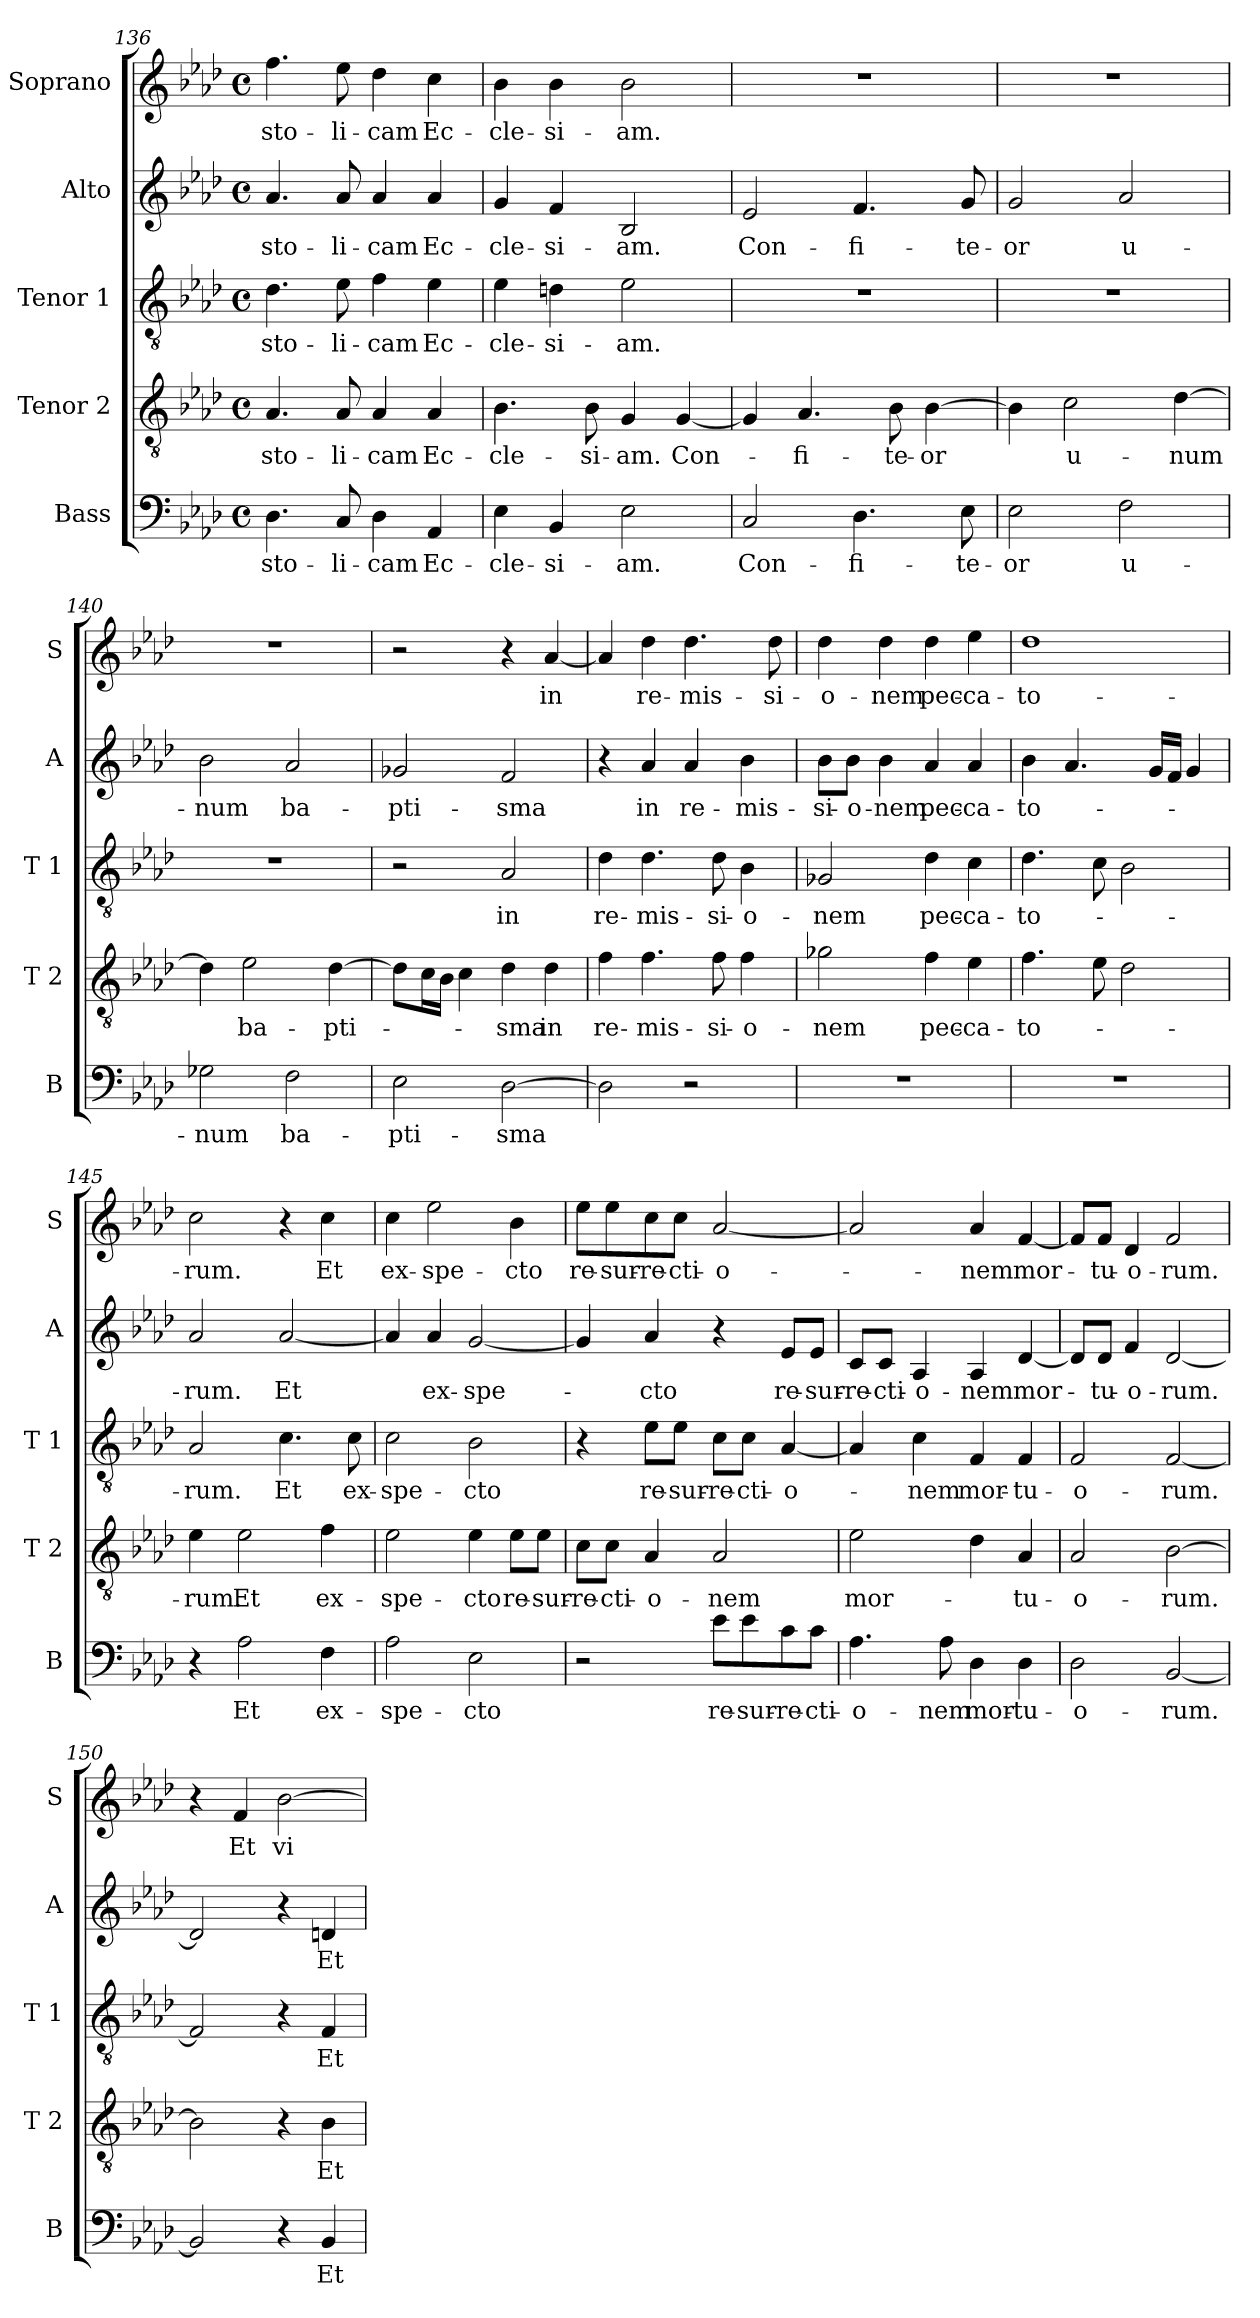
**kern	**text	**kern	**text	**kern	**text	**kern	**text	**kern	**text
*part5	*part5	*part4	*part4	*part3	*part3	*part2	*part2	*part1	*part1
*staff5	*staff5	*staff4	*staff4	*staff3	*staff3	*staff2	*staff2	*staff1	*staff1
*I"Bass	*	*I"Tenor 2	*	*I"Tenor 1	*	*I"Alto	*	*I"Soprano	*
*I'B	*	*I'T 2	*	*I'T 1	*	*I'A	*	*I'S	*
*clefF4	*	*clefGv2	*	*clefGv2	*	*clefG2	*	*clefG2	*
*k[b-e-a-d-]	*	*k[b-e-a-d-]	*	*k[b-e-a-d-]	*	*k[b-e-a-d-]	*	*k[b-e-a-d-]	*
*A-:	*	*A-:	*	*A-:	*	*A-:	*	*A-:	*
*M4/4	*	*M4/4	*	*M4/4	*	*M4/4	*	*M4/4	*
*met(c)	*	*met(c)	*	*met(c)	*	*met(c)	*	*met(c)	*
=136	=136	=136	=136	=136	=136	=136	=136	=136	=136
4.D-\	-sto-	4.A-/	-sto-	4.d-\	-sto-	4.a-/	-sto-	4.ff\	-sto-
8C/	-li-	8A-/	-li-	8e-\	-li-	8a-/	-li-	8ee-\	-li-
4D-\	-cam	4A-/	-cam	4f\	-cam	4a-/	-cam	4dd-\	-cam
4AA-/	Ec-	4A-/	Ec-	4e-\	Ec-	4a-/	Ec-	4cc\	Ec-
!!LO:LB:g=z
=137	=137	=137	=137	=137	=137	=137	=137	=137	=137
4E-\	-cle-	4.B-\	-cle-	4e-\	-cle-	4g/	-cle-	4b-\	-cle-
4BB-/	-si-	.	.	4dn\	-si-	4f/	-si-	4b-\	-si-
.	.	8B-\	-si-	.	.	.	.	.	.
2E-\	-am.	4G/	-am.	2e-\	-am.	2B-/	-am.	2b-\	-am.
.	.	[4G/	Con-	.	.	.	.	.	.
=138	=138	=138	=138	=138	=138	=138	=138	=138	=138
2C/	Con-	4G/]	.	1r	.	2e-/	Con-	1r	.
.	.	4.A-/	-fi-	.	.	.	.	.	.
4.D-\	-fi-	.	.	.	.	4.f/	-fi-	.	.
.	.	8B-\	-te-	.	.	.	.	.	.
.	.	[4B-\	-or	.	.	.	.	.	.
8E-\	-te-	.	.	.	.	8g/	-te-	.	.
=139	=139	=139	=139	=139	=139	=139	=139	=139	=139
2E-\	-or	4B-\]	.	1r	.	2g/	-or	1r	.
.	.	2c\	u-	.	.	.	.	.	.
2F\	u-	.	.	.	.	2a-/	u-	.	.
.	.	[4d-\	-num	.	.	.	.	.	.
=140	=140	=140	=140	=140	=140	=140	=140	=140	=140
2G-X\	-num	4d-\]	.	1r	.	2b-\	-num	1r	.
.	.	2e-\	ba-	.	.	.	.	.	.
2F\	ba-	.	.	.	.	2a-/	ba-	.	.
.	.	[4d-\	-pti-	.	.	.	.	.	.
=141	=141	=141	=141	=141	=141	=141	=141	=141	=141
2E-\	-pti-	8d-\L]	.	2r	.	2g-X/	-pti-	2r	.
.	.	16c\L	.	.	.	.	.	.	.
.	.	16B-\JJ	.	.	.	.	.	.	.
.	.	4c\	.	.	.	.	.	.	.
[2D-\	-sma	4d-\	-sma	2A-/	in	2f/	-sma	4r	.
.	.	4d-\	in	.	.	.	.	[4a-/	in
=142	=142	=142	=142	=142	=142	=142	=142	=142	=142
2D-\]	.	4f\	re-	4d-\	re-	4r	.	4a-/]	.
.	.	4.f\	-mis-	4.d-\	-mis-	4a-/	in	4dd-\	re-
2r	.	.	.	.	.	4a-/	re-	4.dd-\	-mis-
.	.	8f\	-si-	8d-\	-si-	.	.	.	.
.	.	4f\	-o-	4B-\	-o-	4b-\	-mis-	.	.
.	.	.	.	.	.	.	.	8dd-\	-si-
!!LO:PB:g=z
=143	=143	=143	=143	=143	=143	=143	=143	=143	=143
1r	.	2g-X\	-nem	2G-X/	-nem	8b-\L	-si-	4dd-\	-o-
.	.	.	.	.	.	8b-\J	-o-	.	.
.	.	.	.	.	.	4b-\	-nem	4dd-\	-nem
.	.	4f\	pec-	4d-\	pec-	4a-/	pec-	4dd-\	pec-
.	.	4e-\	-ca-	4c\	-ca-	4a-/	-ca-	4ee-\	-ca-
=144	=144	=144	=144	=144	=144	=144	=144	=144	=144
1r	.	4.f\	-to-	4.d-\	-to-	4b-\	-to-	1dd-	-to-
.	.	.	.	.	.	4.a-/	.	.	.
.	.	8e-\	.	8c\	.	.	.	.	.
.	.	2d-\	.	2B-\	.	.	.	.	.
.	.	.	.	.	.	16g/LL	.	.	.
.	.	.	.	.	.	16f/JJ	.	.	.
.	.	.	.	.	.	4g/	.	.	.
=145	=145	=145	=145	=145	=145	=145	=145	=145	=145
4r	.	4e-\	-rum.	2A-/	-rum.	2a-/	-rum.	2cc\	-rum.
2A-\	Et	2e-\	Et	.	.	.	.	.	.
.	.	.	.	4.c\	Et	[2a-/	Et	4r	.
4F\	ex-	4f\	ex-	.	.	.	.	4cc\	Et
.	.	.	.	8c\	ex-	.	.	.	.
=146	=146	=146	=146	=146	=146	=146	=146	=146	=146
2A-\	-spe-	2e-\	-spe-	2c\	-spe-	4a-/]	.	4cc\	ex-
.	.	.	.	.	.	4a-/	ex-	2ee-\	-spe-
2E-\	-cto	4e-\	-cto	2B-\	-cto	[2g/	-spe-	.	.
.	.	8e-\L	re-	.	.	.	.	4b-\	-cto
.	.	8e-\J	-sur-	.	.	.	.	.	.
=147	=147	=147	=147	=147	=147	=147	=147	=147	=147
2r	.	8c\L	-re-	4r	.	4g/]	.	8ee-\L	re-
.	.	8c\J	-cti-	.	.	.	.	8ee-\	-sur-
.	.	4A-/	-o-	8e-\L	re-	4a-/	-cto	8cc\	-re-
.	.	.	.	8e-\J	-sur-	.	.	8cc\J	-cti-
8e-\L	re-	2A-/	-nem	8c\L	-re-	4r	.	[2a-/	-o-
8e-\	-sur-	.	.	8c\J	-cti-	.	.	.	.
8c\	-re-	.	.	[4A-/	-o-	8e-/L	re-	.	.
8c\J	-cti-	.	.	.	.	8e-/J	-sur-	.	.
!!LO:LB:g=z
=148	=148	=148	=148	=148	=148	=148	=148	=148	=148
4.A-\	-o-	2e-\	mor-	4A-/]	.	8c/L	-re-	2a-/]	.
.	.	.	.	.	.	8c/J	-cti-	.	.
.	.	.	.	4c\	-nem	4A-/	-o-	.	.
8A-\	-nem	.	.	.	.	.	.	.	.
4D-\	mor-	4d-\	.	4F/	mor-	4A-/	-nem	4a-/	-nem
4D-\	-tu-	4A-/	-tu-	4F/	-tu-	[4d-/	mor-	[4f/	mor-
=149	=149	=149	=149	=149	=149	=149	=149	=149	=149
2D-\	-o-	2A-/	-o-	2F/	-o-	8d-/L]	.	8f/L]	.
.	.	.	.	.	.	8d-/J	-tu-	8f/J	-tu-
.	.	.	.	.	.	4f/	-o-	4d-/	-o-
[2BB-/	-rum.	[2B-\	-rum.	[2F/	-rum.	[2d-/	-rum.	2f/	-rum.
=150	=150	=150	=150	=150	=150	=150	=150	=150	=150
2BB-/]	.	2B-\]	.	2F/]	.	2d-/]	.	4r	.
.	.	.	.	.	.	.	.	4f/	Et
4r	.	4r	.	4r	.	4r	.	[2b-\	vi-
4BB-/	Et	4B-\	Et	4F/	Et	4dn/	Et	.	.
=	=	=	=	=	=	=	=	=	=
*-	*-	*-	*-	*-	*-	*-	*-	*-	*-
